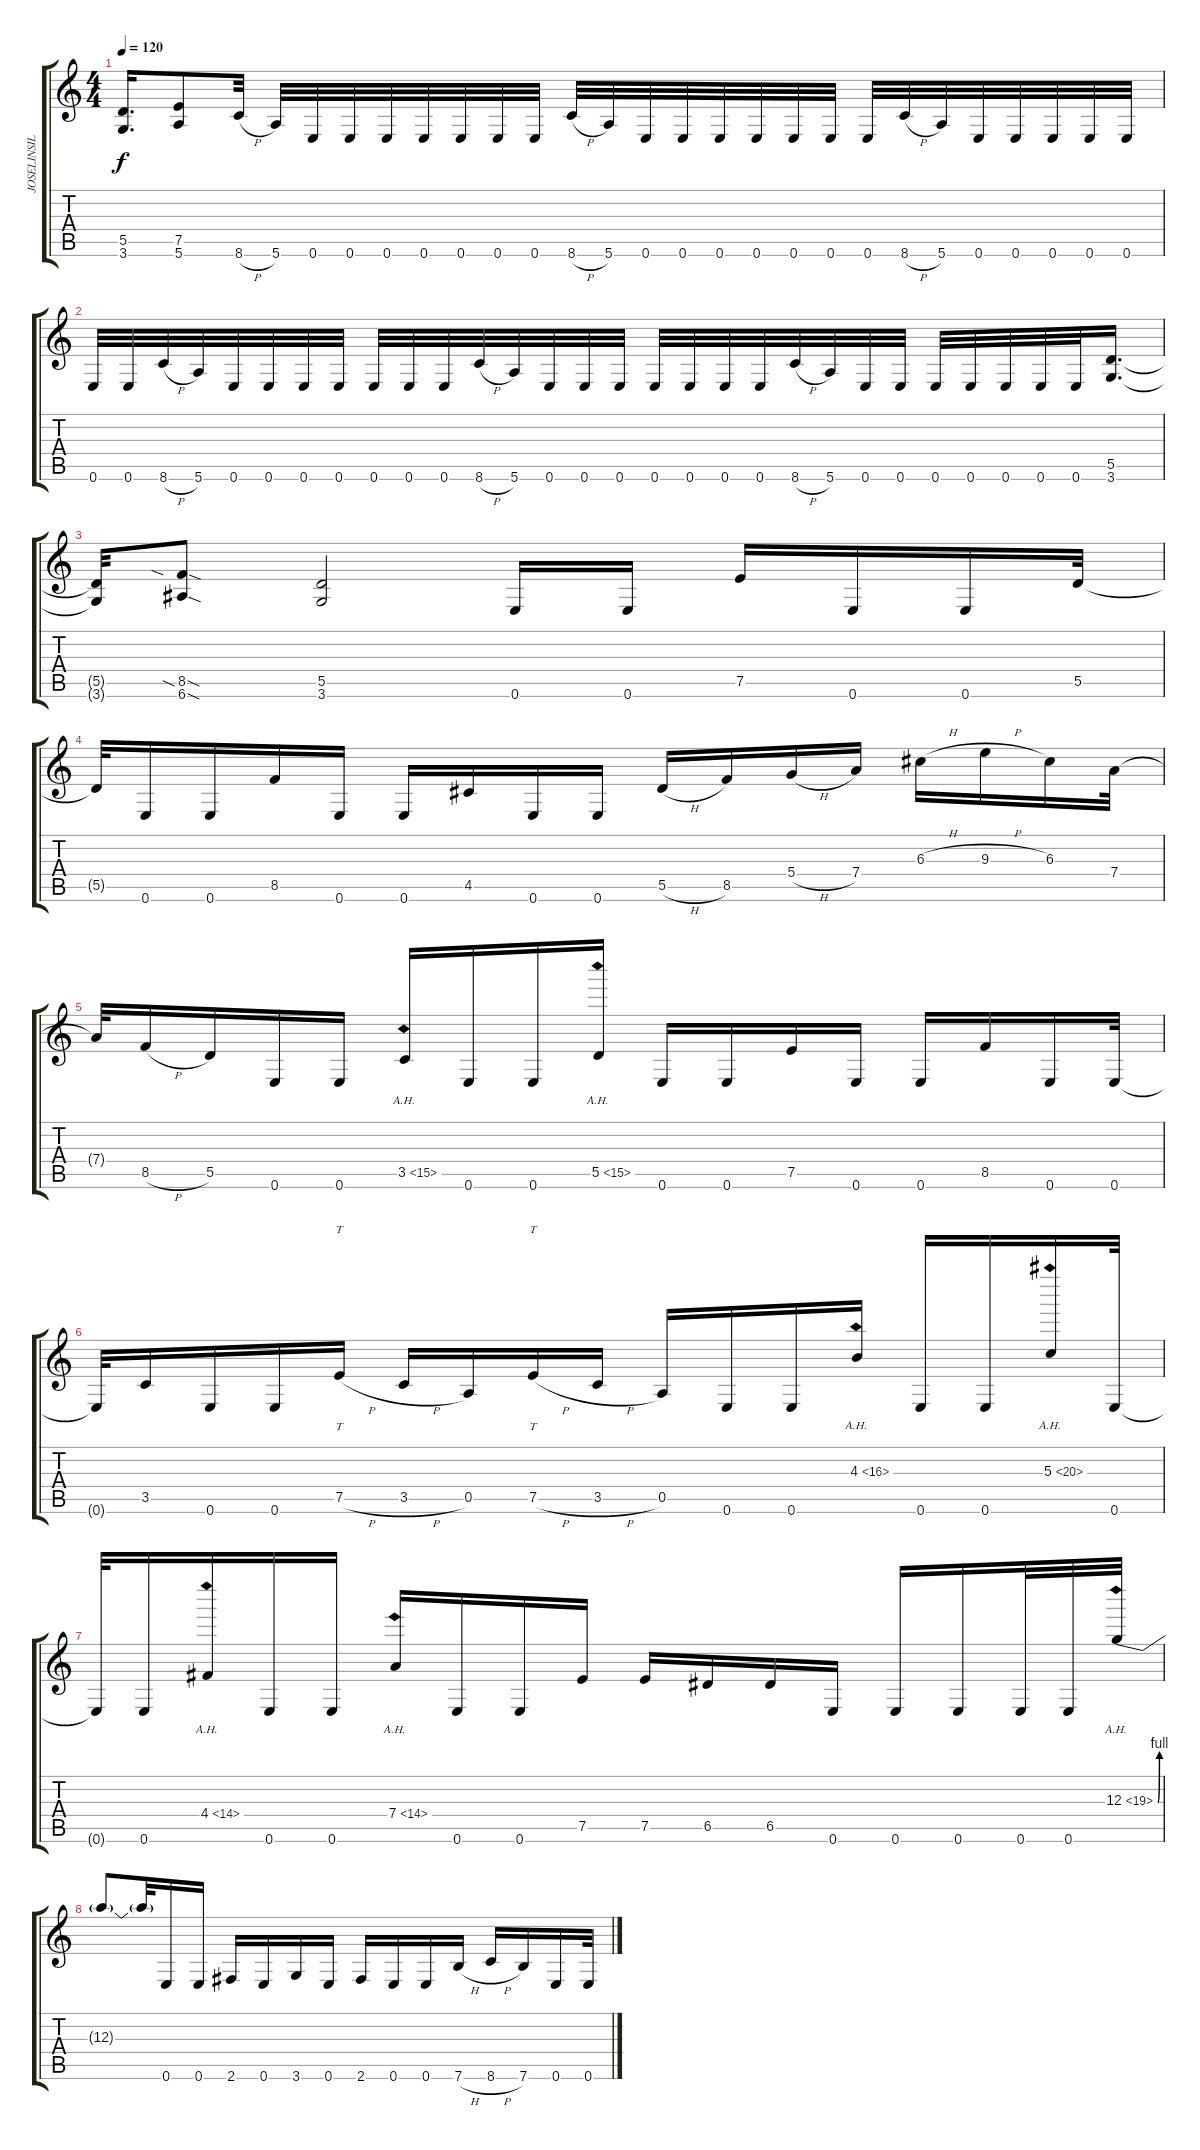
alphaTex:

\track ("JOSELINSILLO" "JOSELINSIL") {instrument distortionguitar}
\staff {score tabs}
\tuning (E4 B3 G3 D3 A2 E2) {hide}
\ts (4 4)
\tempo 120
\clef g2
\ks c
(5.5{t} 3.6{t}).16{d dy f} (7.5 5.6).8 8.6{h}.32 5.6.32 0.6.32 0.6.32 0.6.32 0.6.32 0.6.32 0.6.32 0.6.32 8.6{h}.32 5.6.32 0.6.32 0.6.32 0.6.32 0.6.32 0.6.32 0.6.32 0.6.32 8.6{h}.32 5.6.32 0.6.32 0.6.32 0.6.32 0.6.32 0.6.32 |
0.6.32 0.6.32 8.6{h}.32 5.6.32 0.6.32 0.6.32 0.6.32 0.6.32 0.6.32 0.6.32 0.6.32 8.6{h}.32 5.6.32 0.6.32 0.6.32 0.6.32 0.6.32 0.6.32 0.6.32 0.6.32 8.6{h}.32 5.6.32 0.6.32 0.6.32 0.6.32 0.6.32 0.6.32 0.6.32 0.6.32 (5.5 3.6).16{d} |
(5.5{t} 3.6{t}).32 (8.5{sia sod} 6.6{sod}).8 (5.5 3.6).2 0.6.16 0.6.16 7.5.16 0.6.16 0.6.16 5.5.32 |
5.5{t}.32 0.6.16 0.6.16 8.5.16 0.6.16 0.6.16 4.5.16 0.6.16 0.6.16 5.5{h}.16 8.5.16 5.4{h}.16 7.4.16 6.3{h}.16 9.3{h}.16 6.3.16 7.4.32 |
7.4{t}.32 8.5{h}.16 5.5.16 0.6.16 0.6.16 3.5{ah 12}.16 0.6.16 0.6.16 5.5{ah 10}.16 0.6.16 0.6.16 7.5.16 0.6.16 0.6.16 8.5.16 0.6.16 0.6.32 |
0.6{t}.32 3.5.16 0.6.16 0.6.16 7.5{h}.16{tt} 3.5{h}.16 0.5.16 7.5{h}.16{tt} 3.5{h}.16 0.5.16 0.6.16 0.6.16 4.3{ah 12}.16 0.6.16 0.6.16 5.3{ah 15}.16 0.6.32 |
0.6{t}.32 0.6.16 4.4{ah 10}.16 0.6.16 0.6.16 7.4{ah 7}.16 0.6.16 0.6.16 7.5.16 7.5.16 6.5.16 6.5.16 0.6.16 0.6.16 0.6.16 0.6.32 0.6.32 12.3{be (bend 0 0 60 4) ah 7}.32 |
12.3{t}.8 12.3{t}.32 0.6.16 0.6.16 2.6.16 0.6.16 3.6.16 0.6.16 2.6.16 0.6.16 0.6.16 7.6{h}.16 8.6{h}.16 7.6.16 0.6.16 0.6.32
